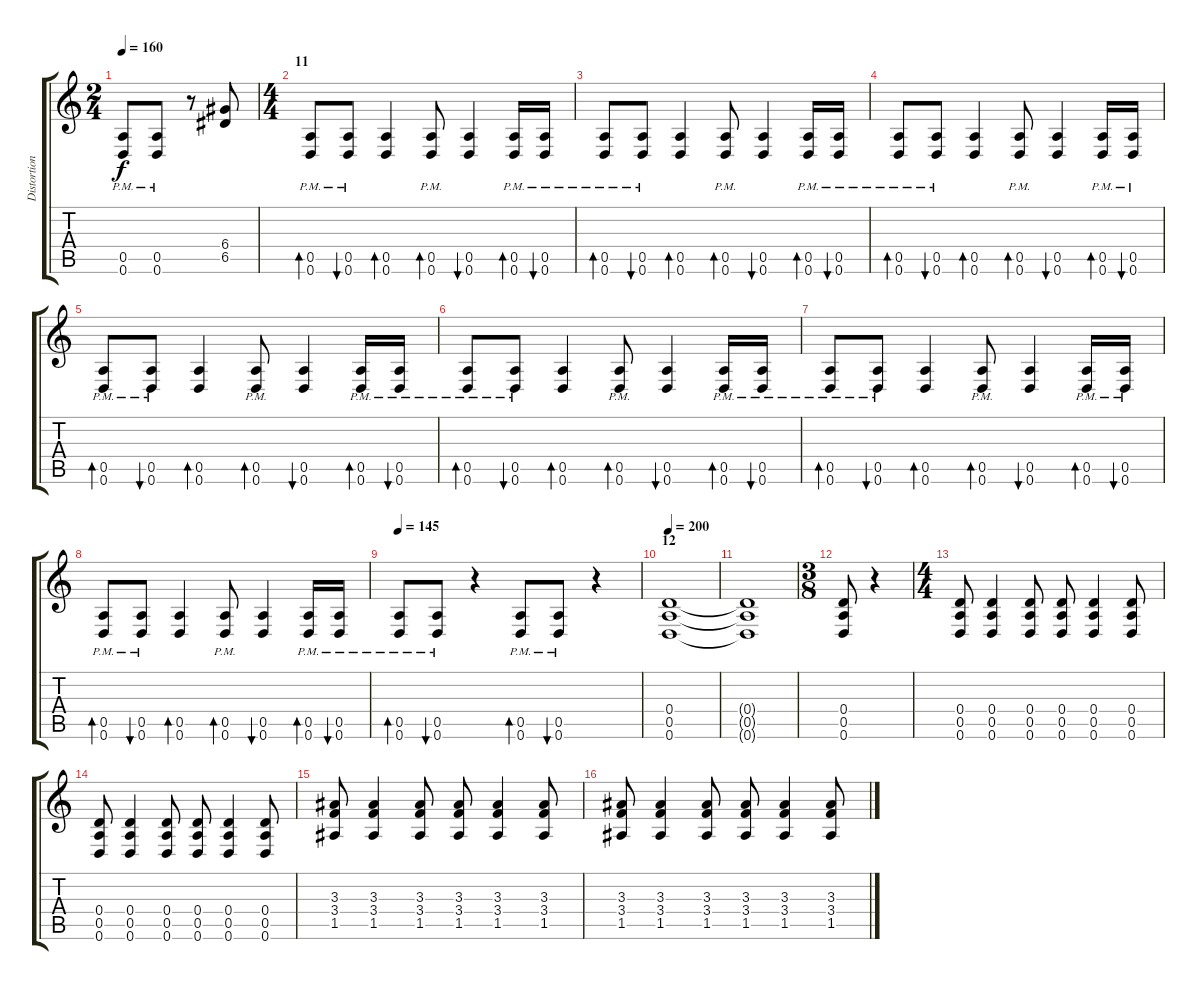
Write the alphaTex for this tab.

\track ("Distortion Guitar 2" "Distortion") {instrument distortionguitar}
\staff {score tabs}
\tuning (E4 B3 G3 D3 A2 D2) {hide}
\ts (2 4)
\tempo 160
\clef g2
\ks c
(0.5{pm} 0.6{pm}).8{dy f} (0.5{pm} 0.6{pm}).8 r.8 (6.4 6.5).8 |
\ts (4 4)
\section ("" "11")
(0.5{pm} 0.6{pm}).8{bd 60} (0.5{pm} 0.6{pm}).8{bu 60} (0.5 0.6).4{bd 60} (0.5{pm} 0.6{pm}).8{bd 60} (0.5 0.6).4{bu 60} (0.5{pm} 0.6{pm}).16{bd 60} (0.5{pm} 0.6{pm}).16{bu 60} |
(0.5{pm} 0.6{pm}).8{bd 60} (0.5{pm} 0.6{pm}).8{bu 60} (0.5 0.6).4{bd 60} (0.5{pm} 0.6{pm}).8{bd 60} (0.5 0.6).4{bu 60} (0.5{pm} 0.6{pm}).16{bd 60} (0.5{pm} 0.6{pm}).16{bu 60} |
(0.5{pm} 0.6{pm}).8{bd 60} (0.5{pm} 0.6{pm}).8{bu 60} (0.5 0.6).4{bd 60} (0.5{pm} 0.6{pm}).8{bd 60} (0.5 0.6).4{bu 60} (0.5{pm} 0.6{pm}).16{bd 60} (0.5{pm} 0.6{pm}).16{bu 60} |
(0.5{pm} 0.6{pm}).8{bd 60} (0.5{pm} 0.6{pm}).8{bu 60} (0.5 0.6).4{bd 60} (0.5{pm} 0.6{pm}).8{bd 60} (0.5 0.6).4{bu 60} (0.5{pm} 0.6{pm}).16{bd 60} (0.5{pm} 0.6{pm}).16{bu 60} |
(0.5{pm} 0.6{pm}).8{bd 60} (0.5{pm} 0.6{pm}).8{bu 60} (0.5 0.6).4{bd 60} (0.5{pm} 0.6{pm}).8{bd 60} (0.5 0.6).4{bu 60} (0.5{pm} 0.6{pm}).16{bd 60} (0.5{pm} 0.6{pm}).16{bu 60} |
(0.5{pm} 0.6{pm}).8{bd 60} (0.5{pm} 0.6{pm}).8{bu 60} (0.5 0.6).4{bd 60} (0.5{pm} 0.6{pm}).8{bd 60} (0.5 0.6).4{bu 60} (0.5{pm} 0.6{pm}).16{bd 60} (0.5{pm} 0.6{pm}).16{bu 60} |
(0.5{pm} 0.6{pm}).8{bd 60} (0.5{pm} 0.6{pm}).8{bu 60} (0.5 0.6).4{bd 60} (0.5{pm} 0.6{pm}).8{bd 60} (0.5 0.6).4{bu 60} (0.5{pm} 0.6{pm}).16{bd 60} (0.5{pm} 0.6{pm}).16{bu 60} |
\tempo 145
(0.5{pm} 0.6{pm}).8{bd 60} (0.5{pm} 0.6{pm}).8{bu 60} r.4 (0.5{pm} 0.6{pm}).8{bd 60} (0.5{pm} 0.6{pm}).8{bu 60} r.4 |
\section ("" "12")
\tempo 200
(0.4 0.5 0.6).1 |
(0.4{t} 0.5{t} 0.6{t}).1 |
\ts (3 8)
(0.4 0.5 0.6).8 r.4 |
\ts (4 4)
(0.4 0.5 0.6).8 (0.4 0.5 0.6).4 (0.4 0.5 0.6).8 (0.4 0.5 0.6).8 (0.4 0.5 0.6).4 (0.4 0.5 0.6).8 |
(0.4 0.5 0.6).8 (0.4 0.5 0.6).4 (0.4 0.5 0.6).8 (0.4 0.5 0.6).8 (0.4 0.5 0.6).4 (0.4 0.5 0.6).8 |
(3.3 3.4 1.5).8 (3.3 3.4 1.5).4 (3.3 3.4 1.5).8 (3.3 3.4 1.5).8 (3.3 3.4 1.5).4 (3.3 3.4 1.5).8 |
(3.3 3.4 1.5).8 (3.3 3.4 1.5).4 (3.3 3.4 1.5).8 (3.3 3.4 1.5).8 (3.3 3.4 1.5).4 (3.3 3.4 1.5).8
